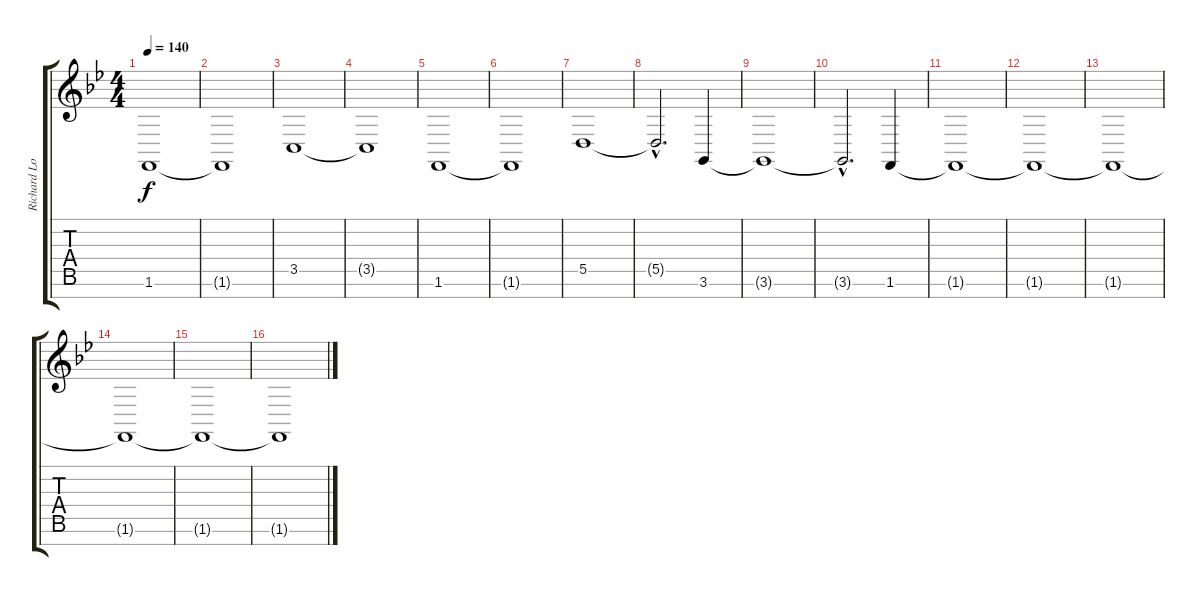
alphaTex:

\track ("Richard Locker - Cello" "Richard Lo") {instrument cello}
\staff {score tabs}
\tuning (E4 B3 G3 D3 A2 E2 B1) {hide}
\ts (4 4)
\tempo 140
\clef g2
\ks bb
1.6.1{dy f} |
1.6{t}.1 |
3.5.1 |
3.5{t}.1 |
1.6.1 |
1.6{t}.1 |
5.5.1 |
5.5{hac t}.2{d} 3.6.4 |
3.6{t}.1 |
3.6{hac t}.2{d} 1.6.4 |
1.6{t}.1 |
1.6{t}.1{volume 1} |
1.6{t}.1 |
1.6{t}.1 |
1.6{t}.1 |
1.6{t}.1
